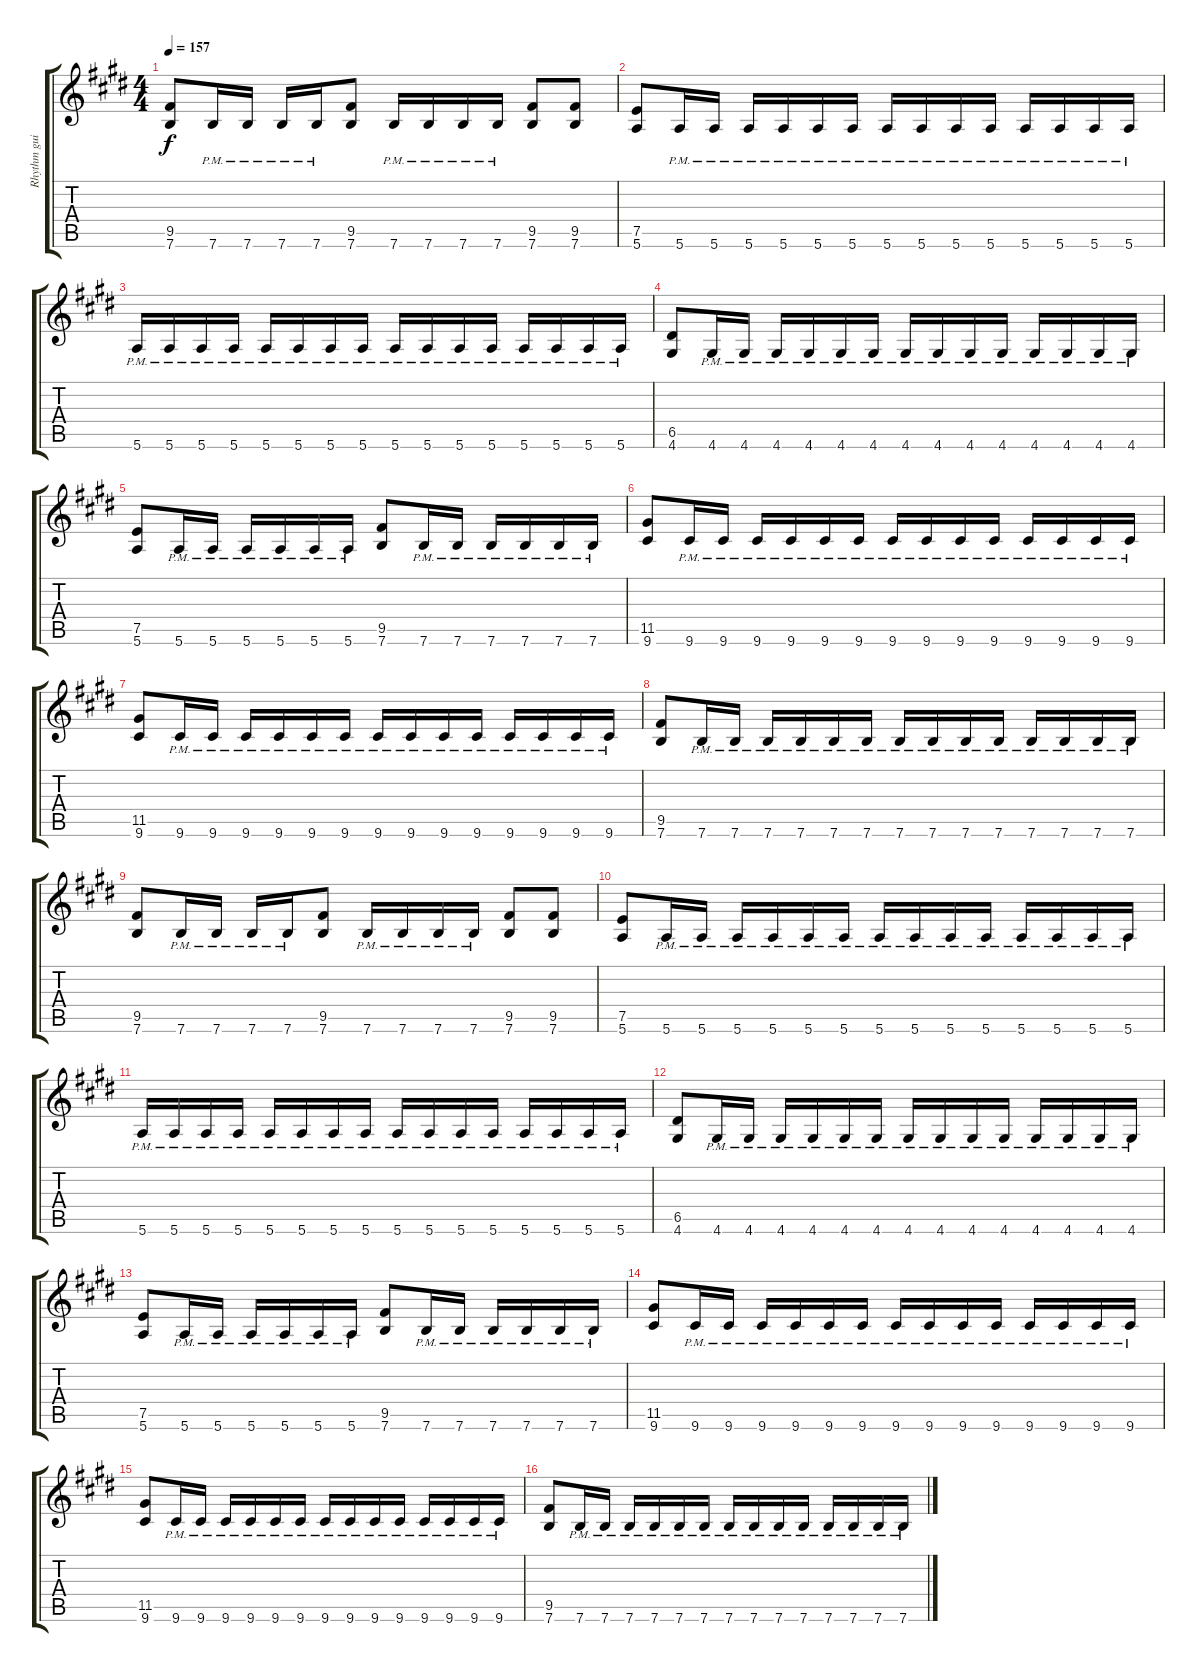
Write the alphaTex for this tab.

\track ("Rhythm guitar I (Marcus Siepen)" "Rhythm gui") {instrument distortionguitar}
\staff {score tabs}
\tuning (E4 B3 G3 D3 A2 E2) {hide}
\ts (4 4)
\tempo 157
\clef g2
\ks c#minor
(9.5 7.6).8{dy f} 7.6{pm}.16 7.6{pm}.16 7.6{pm}.16 7.6{pm}.16 (9.5 7.6).8 7.6{pm}.16 7.6{pm}.16 7.6{pm}.16 7.6{pm}.16 (9.5 7.6).8 (9.5 7.6).8 |
(7.5 5.6).8 5.6{pm}.16 5.6{pm}.16 5.6{pm}.16 5.6{pm}.16 5.6{pm}.16 5.6{pm}.16 5.6{pm}.16 5.6{pm}.16 5.6{pm}.16 5.6{pm}.16 5.6{pm}.16 5.6{pm}.16 5.6{pm}.16 5.6{pm}.16 |
5.6{pm}.16 5.6{pm}.16 5.6{pm}.16 5.6{pm}.16 5.6{pm}.16 5.6{pm}.16 5.6{pm}.16 5.6{pm}.16 5.6{pm}.16 5.6{pm}.16 5.6{pm}.16 5.6{pm}.16 5.6{pm}.16 5.6{pm}.16 5.6{pm}.16 5.6{pm}.16 |
(6.5 4.6).8 4.6{pm}.16 4.6{pm}.16 4.6{pm}.16 4.6{pm}.16 4.6{pm}.16 4.6{pm}.16 4.6{pm}.16 4.6{pm}.16 4.6{pm}.16 4.6{pm}.16 4.6{pm}.16 4.6{pm}.16 4.6{pm}.16 4.6{pm}.16 |
(7.5 5.6).8 5.6{pm}.16 5.6{pm}.16 5.6{pm}.16 5.6{pm}.16 5.6{pm}.16 5.6{pm}.16 (9.5 7.6).8 7.6{pm}.16 7.6{pm}.16 7.6{pm}.16 7.6{pm}.16 7.6{pm}.16 7.6{pm}.16 |
(11.5 9.6).8 9.6{pm}.16 9.6{pm}.16 9.6{pm}.16 9.6{pm}.16 9.6{pm}.16 9.6{pm}.16 9.6{pm}.16 9.6{pm}.16 9.6{pm}.16 9.6{pm}.16 9.6{pm}.16 9.6{pm}.16 9.6{pm}.16 9.6{pm}.16 |
(11.5 9.6).8 9.6{pm}.16 9.6{pm}.16 9.6{pm}.16 9.6{pm}.16 9.6{pm}.16 9.6{pm}.16 9.6{pm}.16 9.6{pm}.16 9.6{pm}.16 9.6{pm}.16 9.6{pm}.16 9.6{pm}.16 9.6{pm}.16 9.6{pm}.16 |
(9.5 7.6).8 7.6{pm}.16 7.6{pm}.16 7.6{pm}.16 7.6{pm}.16 7.6{pm}.16 7.6{pm}.16 7.6{pm}.16 7.6{pm}.16 7.6{pm}.16 7.6{pm}.16 7.6{pm}.16 7.6{pm}.16 7.6{pm}.16 7.6{pm}.16 |
(9.5 7.6).8 7.6{pm}.16 7.6{pm}.16 7.6{pm}.16 7.6{pm}.16 (9.5 7.6).8 7.6{pm}.16 7.6{pm}.16 7.6{pm}.16 7.6{pm}.16 (9.5 7.6).8 (9.5 7.6).8 |
(7.5 5.6).8 5.6{pm}.16 5.6{pm}.16 5.6{pm}.16 5.6{pm}.16 5.6{pm}.16 5.6{pm}.16 5.6{pm}.16 5.6{pm}.16 5.6{pm}.16 5.6{pm}.16 5.6{pm}.16 5.6{pm}.16 5.6{pm}.16 5.6{pm}.16 |
5.6{pm}.16 5.6{pm}.16 5.6{pm}.16 5.6{pm}.16 5.6{pm}.16 5.6{pm}.16 5.6{pm}.16 5.6{pm}.16 5.6{pm}.16 5.6{pm}.16 5.6{pm}.16 5.6{pm}.16 5.6{pm}.16 5.6{pm}.16 5.6{pm}.16 5.6{pm}.16 |
(6.5 4.6).8 4.6{pm}.16 4.6{pm}.16 4.6{pm}.16 4.6{pm}.16 4.6{pm}.16 4.6{pm}.16 4.6{pm}.16 4.6{pm}.16 4.6{pm}.16 4.6{pm}.16 4.6{pm}.16 4.6{pm}.16 4.6{pm}.16 4.6{pm}.16 |
(7.5 5.6).8 5.6{pm}.16 5.6{pm}.16 5.6{pm}.16 5.6{pm}.16 5.6{pm}.16 5.6{pm}.16 (9.5 7.6).8 7.6{pm}.16 7.6{pm}.16 7.6{pm}.16 7.6{pm}.16 7.6{pm}.16 7.6{pm}.16 |
(11.5 9.6).8 9.6{pm}.16 9.6{pm}.16 9.6{pm}.16 9.6{pm}.16 9.6{pm}.16 9.6{pm}.16 9.6{pm}.16 9.6{pm}.16 9.6{pm}.16 9.6{pm}.16 9.6{pm}.16 9.6{pm}.16 9.6{pm}.16 9.6{pm}.16 |
(11.5 9.6).8 9.6{pm}.16 9.6{pm}.16 9.6{pm}.16 9.6{pm}.16 9.6{pm}.16 9.6{pm}.16 9.6{pm}.16 9.6{pm}.16 9.6{pm}.16 9.6{pm}.16 9.6{pm}.16 9.6{pm}.16 9.6{pm}.16 9.6{pm}.16 |
(9.5 7.6).8 7.6{pm}.16 7.6{pm}.16 7.6{pm}.16 7.6{pm}.16 7.6{pm}.16 7.6{pm}.16 7.6{pm}.16 7.6{pm}.16 7.6{pm}.16 7.6{pm}.16 7.6{pm}.16 7.6{pm}.16 7.6{pm}.16 7.6{pm}.16
